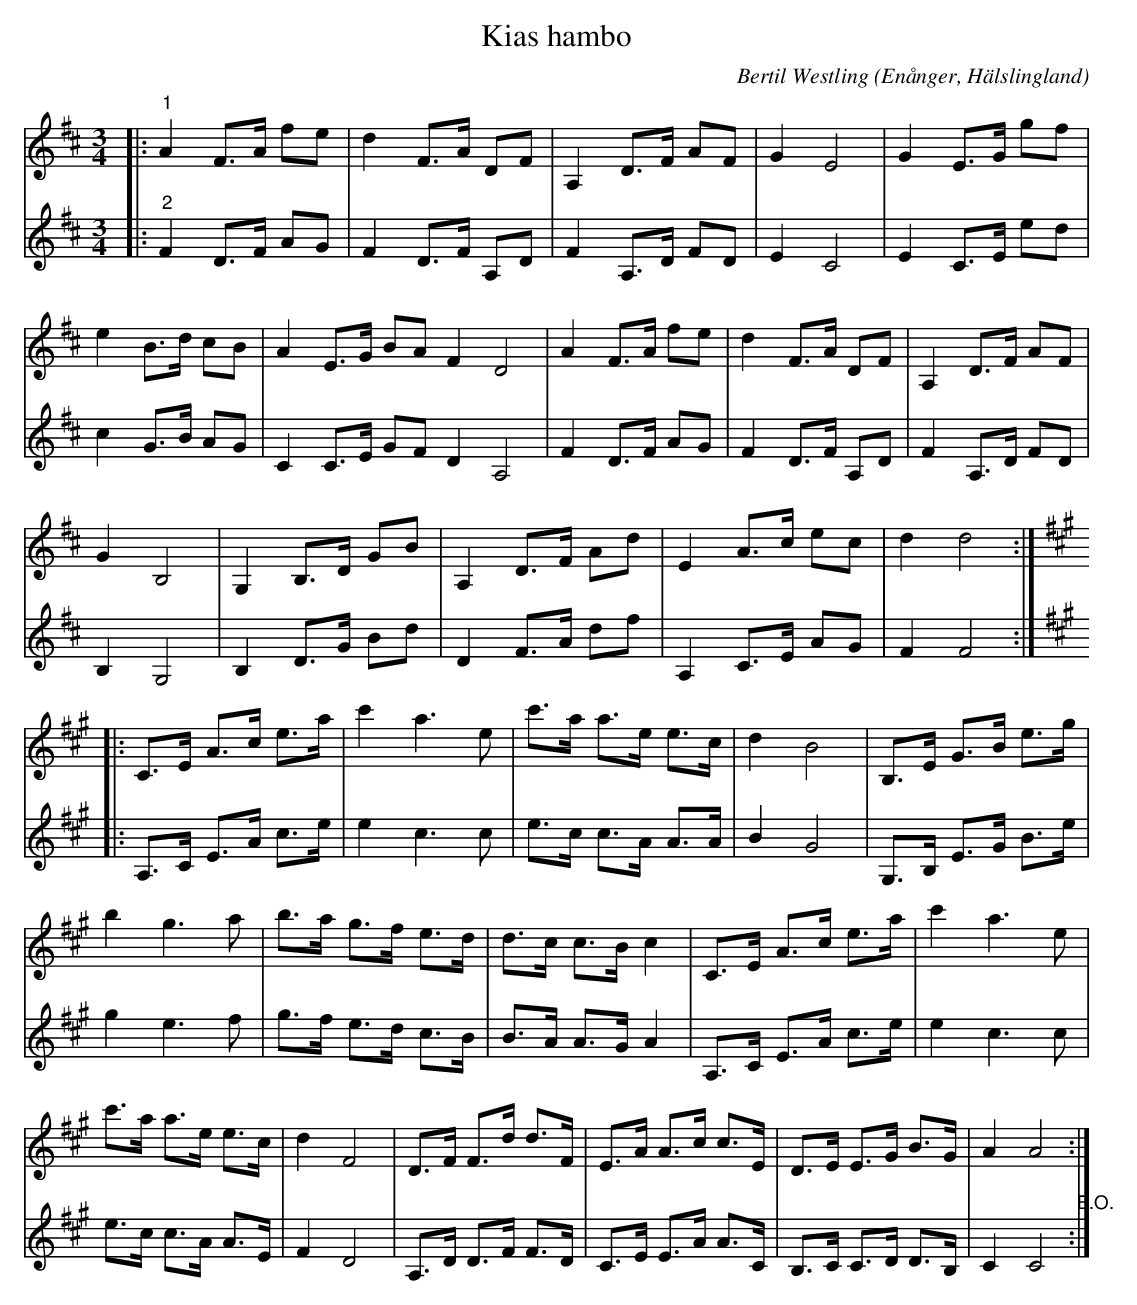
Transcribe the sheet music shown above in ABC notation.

X:1
T:Kias hambo
C:Bertil Westling
O:Enånger, Hälslingland
L:1/8
M:3/4
K:D
V:1
|:"^1" A2 F>A fe | d2 F>A DF | A,2 D>F AF | G2 E4 | G2 E>G gf |
e2 B>d cB | A2 E>G BA F2 D4 | A2 F>A fe | d2 F>A DF | A,2 D>F AF |
G2 B,4 | G,2 B,>D GB | A,2 D>F Ad | E2 A>c ec | d2 d4 ::
[K:A] C>E A>c e>a | c'2 a3 e | c'>a a>e e>c | d2 B4 | B,>E G>B e>g |
b2 g3 a | b>a g>f e>d | d>c c>B c2 | C>E A>c e>a | c'2 a3 e |
c'>a a>e e>c | d2 F4 | D>F F>d d>F | E>A A>c c>E | D>E E>G B>G | A2 A4 :|
V:2
|:"^2" F2 D>F AG | F2 D>F A,D | F2 A,>D FD | E2 C4 | E2 C>E ed |
c2 G>B AG | C2 C>E GF D2 A,4 | F2 D>F AG | F2 D>F A,D | F2 A,>D FD |
B,2 G,4 | B,2 D>G Bd | D2 F>A df | A,2 C>E AG | F2 F4 ::
[K:A] A,>C E>A c>e | e2 c3 c | e>c c>A A>A | B2 G4 | G,>B, E>G B>e |
g2 e3 f | g>f e>d c>B | B>A A>G A2 | A,>C E>A c>e | e2 c3 c |
e>c c>A A>E | F2 D4 | A,>D D>F F>D | C>E E>A A>C | B,>C C>D D>B, | C2 C4"^B.O." :|
